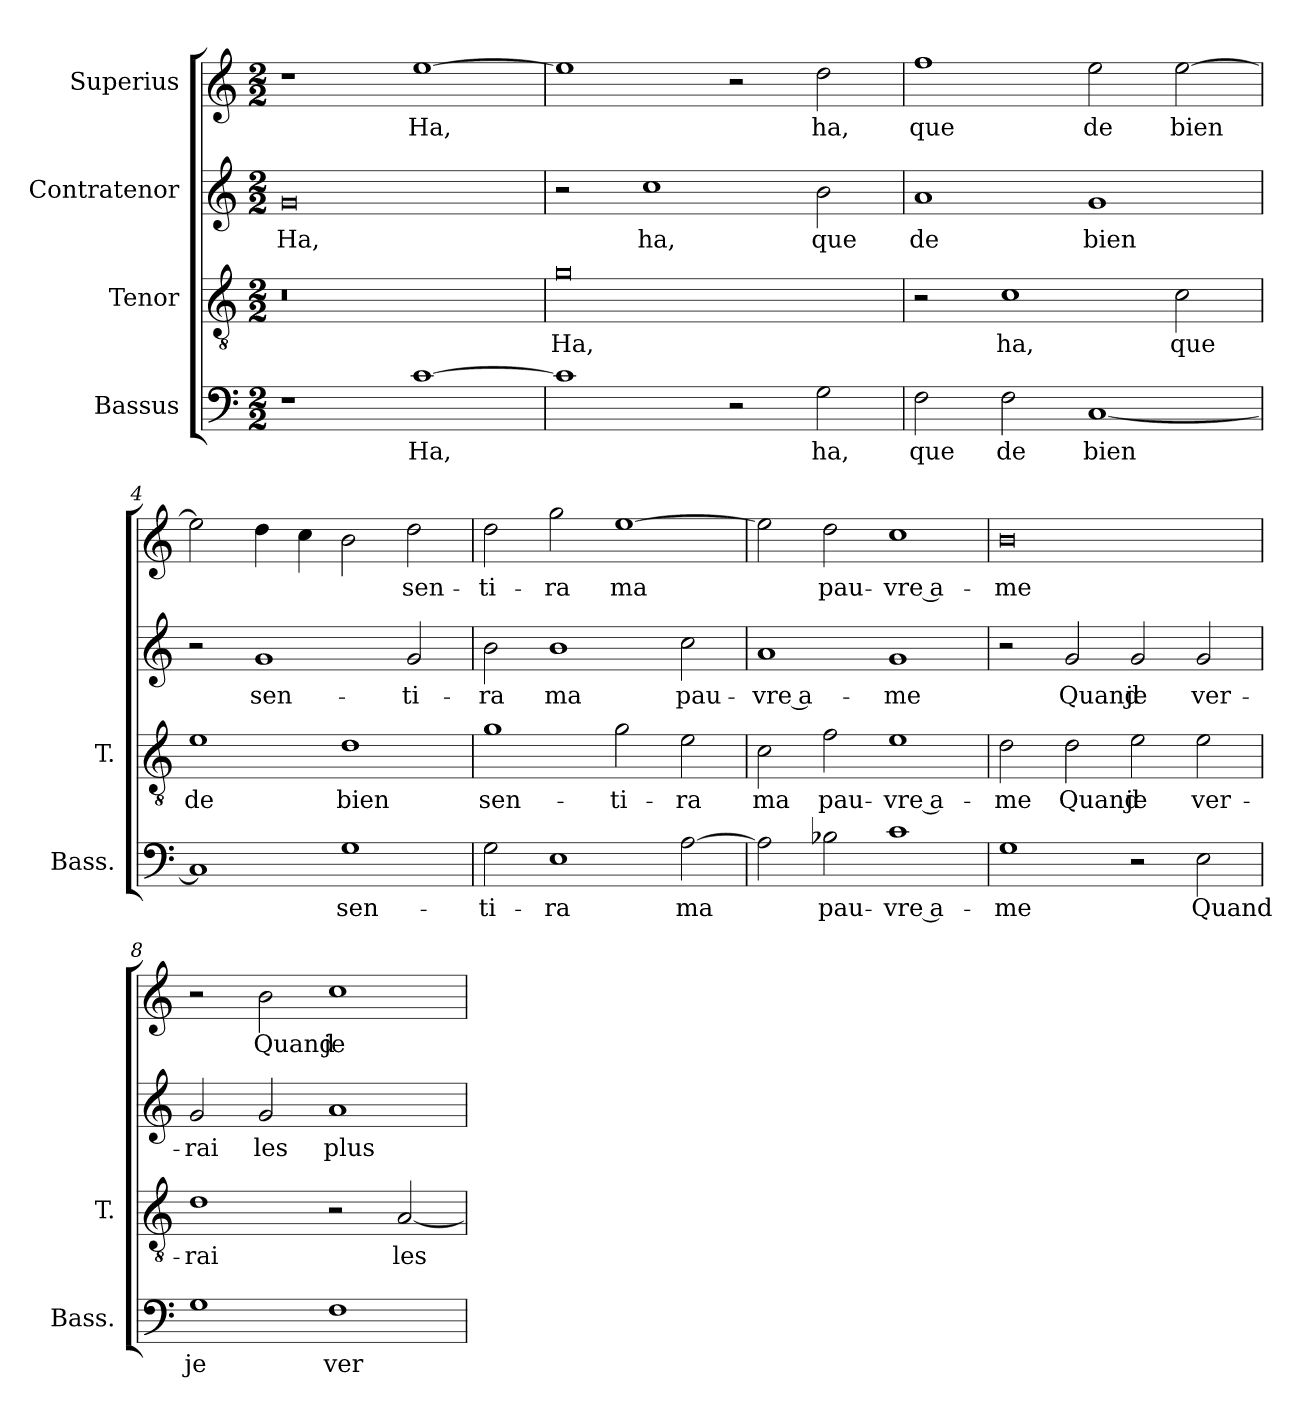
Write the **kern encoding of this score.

**kern	**text	**kern	**text	**kern	**text	**kern	**text
*part4	*part4	*part3	*part3	*part2	*part2	*part1	*part1
*staff4	*staff4	*staff3	*staff3	*staff2	*staff2	*staff1	*staff1
*I"Bassus	*	*I"Tenor	*	*I"Contratenor	*	*I"Superius	*
*I'Bass.	*	*I'T.	*	*	*	*	*
*clefF4	*	*clefGv2	*	*clefG2	*	*clefG2	*
*k[]	*	*k[]	*	*k[]	*	*k[]	*
*C:	*	*C:	*	*C:	*	*C:	*
*M2/2	*	*M2/2	*	*M2/2	*	*M2/2	*
=1	=1	=1	=1	=1	=1	=1	=1
!	!	!LO:N:vis=0	!	!	!	!	!
1r	.	1r	.	0g/	Ha,	1r	.
[1c\	Ha,	1ryy	.	.	.	[1ee\	Ha,
=2	=2	=2	=2	=2	=2	=2	=2
1c\]	.	0g\	Ha,	2r	.	1ee\]	.
.	.	.	.	1cc\	ha,	.	.
2r	.	.	.	.	.	2r	.
2G\	ha,	.	.	2b\	que	2dd\	ha,
=3	=3	=3	=3	=3	=3	=3	=3
2F\	que	2r	.	1a/	de	1ff\	que
2F\	de	1c\	ha,	.	.	.	.
[1C/	bien	.	.	1g/	bien	2ee\	de
.	.	2c\	que	.	.	[2ee\	bien
=4	=4	=4	=4	=4	=4	=4	=4
1C/]	.	1e\	de	2r	.	2ee\]	.
.	.	.	.	1g/	sen-	4dd\	.
.	.	.	.	.	.	4cc\	.
1G\	sen-	1d\	bien	.	.	2b\	.
.	.	.	.	2g/	-ti-	2dd\	sen-
!!LO:LB:g=z
=5	=5	=5	=5	=5	=5	=5	=5
2G\	-ti-	1g\	sen-	2b\	-ra	2dd\	-ti-
1E\	-ra	.	.	1b\	ma	2gg\	-ra
.	.	2g\	-ti-	.	.	[1ee\	ma
[2A\	ma	2e\	-ra	2cc\	pau-	.	.
=6	=6	=6	=6	=6	=6	=6	=6
2A\]	.	2c\	ma	1a/	-vre a-	2ee\]	.
2B-X\	pau-	2f\	pau-	.	.	2dd\	pau-
1c\	-vre a-	1e\	-vre a-	1g/	-me	1cc\	-vre a-
=7	=7	=7	=7	=7	=7	=7	=7
1G\	-me	2d\	-me	2r	.	0b\	-me
.	.	2d\	Quand	2g/	Quand	.	.
2r	.	2e\	je	2g/	je	.	.
2E\	Quand	2e\	ver-	2g/	ver-	.	.
=8	=8	=8	=8	=8	=8	=8	=8
1G\	je	1d\	-rai	2g/	-rai	2r	.
.	.	.	.	2g/	les	2b\	Quand
1F\	ver-	2r	.	1a/	plus	1cc\	je
.	.	[2A/	les	.	.	.	.
=	=	=	=	=	=	=	=
*-	*-	*-	*-	*-	*-	*-	*-
